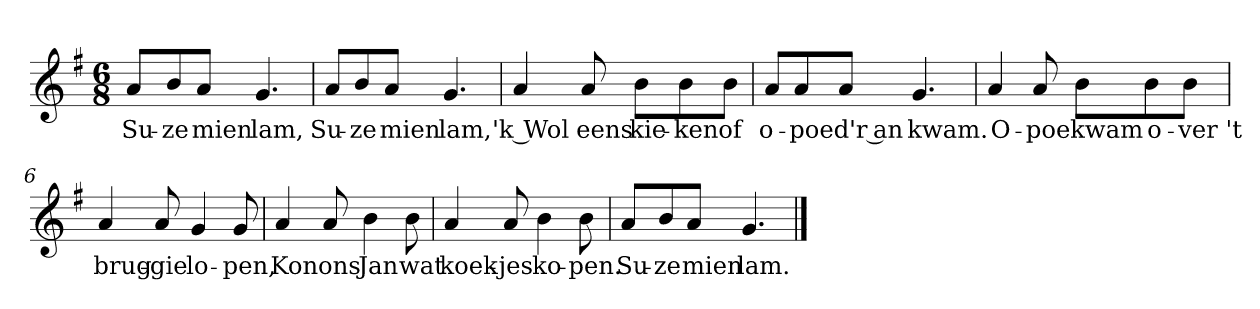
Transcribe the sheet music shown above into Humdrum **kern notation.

**kern	**text
*part1	*part1
*staff1	*staff1
*clefG2	*
*k[f#]	*
*G:	*
*M6/8	*
*MM120	*
=1	=1
8a/L	Su-
8b/	-ze
8a/J	mien
4.g	lam,
=2	=2
8a/L	Su-
8b/	-ze
8a/J	mien
4.g	lam,
=3	=3
4a	'k Wol
8a	eens
8b\L	kie-
8b\	-ken
8b\J	of
=4	=4
8a/L	o-
8a/	-poe
8a/J	d'r an
4.g	kwam.
=5	=5
4a	O-
8a	-poe
8b\L	kwam
8b\	o-
8b\J	-ver 't
=6	=6
4a	brug-
8a	-gie
4g	lo-
8g	-pen,
=7	=7
4a	Kon
8a	ons
4b	Jan
8b	wat
=8	=8
4a	koek-
8a	-jes
4b	ko-
8b	-pen.
=9	=9
8a/L	Su-
8b/	-ze
8a/J	mien
4.g	lam.
==	==
*-	*-
